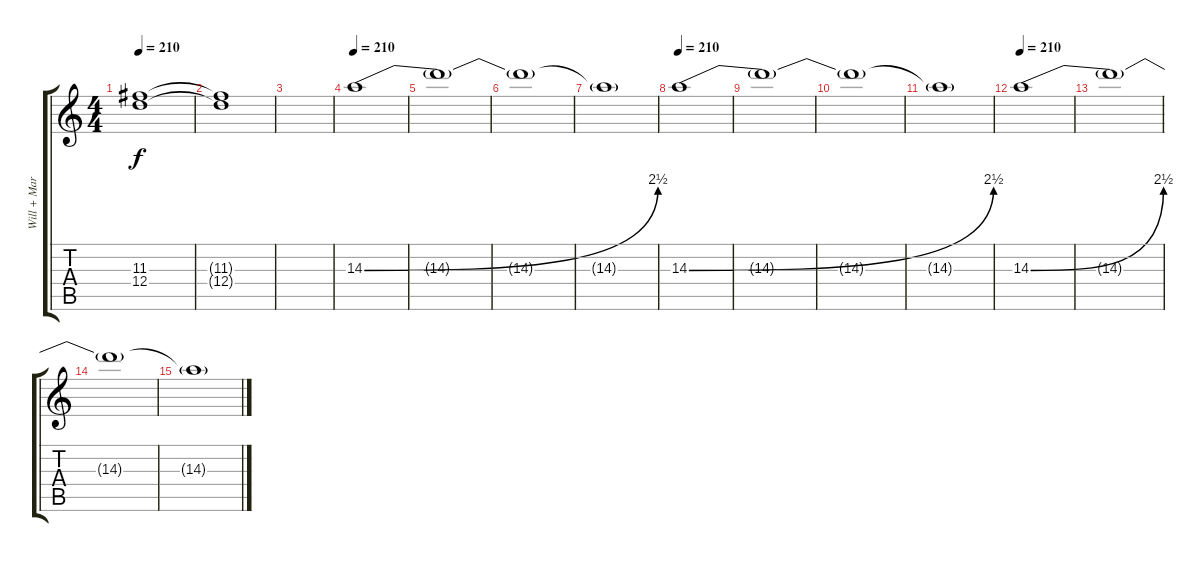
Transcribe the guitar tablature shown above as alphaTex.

\track ("Will + Mark" "Will + Mar") {instrument distortionguitar}
\staff {score tabs}
\tuning (E4 B3 G3 D3 A2 D2) {hide}
\ts (4 4)
\tempo 210
\clef g2
\ks c
(11.3{t} 12.4{t}).1{dy f} |
(11.3{t} 12.4{t}).1 |
|
\tempo 210
14.3{be (bend 0 0 60 10)}.1 |
14.3{t}.1 |
14.3{t}.1 |
14.3{t}.1 |
\tempo 210
14.3{be (bend 0 0 60 10)}.1 |
14.3{t}.1 |
14.3{t}.1 |
14.3{t}.1 |
\tempo 210
14.3{be (bend 0 0 60 10)}.1 |
14.3{t}.1 |
14.3{t}.1 |
14.3{t}.1
